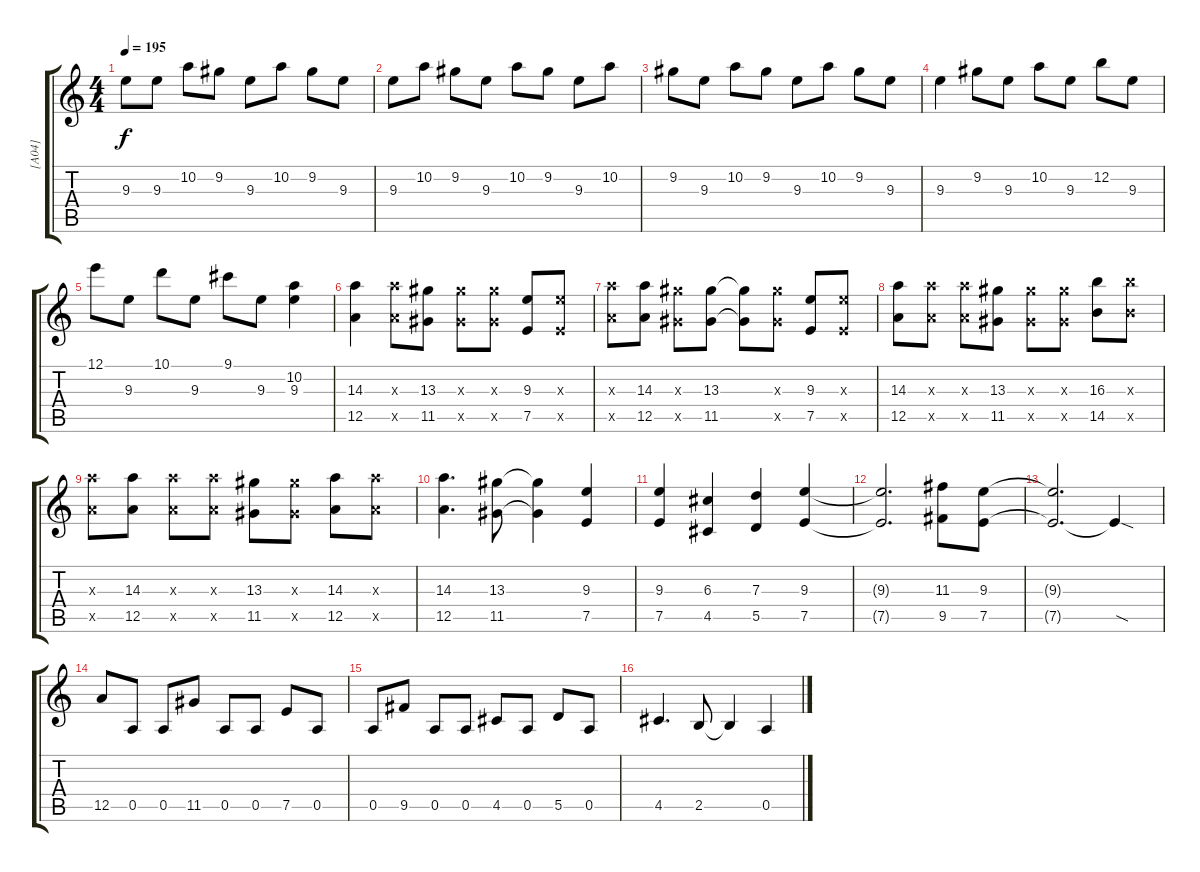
\track ("[A04]" "[A04]") {instrument overdrivenguitar}
\staff {score tabs}
\tuning (E4 B3 G3 D3 A2 E2) {hide}
\ts (4 4)
\tempo 195
\clef g2
\ks c
9.3.8{dy f} 9.3.8 10.2.8 9.2.8 9.3.8 10.2.8 9.2.8 9.3.8 |
9.3.8 10.2.8 9.2.8 9.3.8 10.2.8 9.2.8 9.3.8 10.2.8 |
9.2.8 9.3.8 10.2.8 9.2.8 9.3.8 10.2.8 9.2.8 9.3.8 |
9.3.4 9.2.8 9.3.8 10.2.8 9.3.8 12.2.8 9.3.8 |
12.1.8 9.3.8 10.1.8 9.3.8 9.1.8 9.3.8 (10.2 9.3).4 |
(14.3 12.5).4 (14.3{x} 12.5{x}).8 (13.3 11.5).8 (13.3{x} 11.5{x}).8 (13.3{x} 11.5{x}).8 (9.3 7.5).8 (9.3{x} 7.5{x}).8 |
(14.3{x} 12.5{x}).8 (14.3 12.5).8 (13.3{x} 11.5{x}).8 (13.3 11.5).8 (13.3{t} 11.5{t}).8 (13.3{x} 11.5{x}).8 (9.3 7.5).8 (9.3{x} 7.5{x}).8 |
(14.3 12.5).8 (14.3{x} 12.5{x}).8 (14.3{x} 12.5{x}).8 (13.3 11.5).8 (13.3{x} 11.5{x}).8 (13.3{x} 11.5{x}).8 (16.3 14.5).8 (16.3{x} 14.5{x}).8 |
(14.3{x} 12.5{x}).8 (14.3 12.5).8 (14.3{x} 12.5{x}).8 (14.3{x} 12.5{x}).8 (13.3 11.5).8 (13.3{x} 11.5{x}).8 (14.3 12.5).8 (14.3{x} 12.5{x}).8 |
(14.3 12.5).4{d} (13.3 11.5).8 (13.3{t} 11.5{t}).4 (9.3 7.5).4 |
(9.3 7.5).4 (6.3 4.5).4 (7.3 5.5).4 (9.3 7.5).4 |
(9.3{t} 7.5{t}).2{d} (11.3 9.5).8 (9.3 7.5).8 |
(9.3{t} 7.5{t}).2{d} 7.5{sod t}.4 |
12.5.8 0.5.8 0.5.8 11.5.8 0.5.8 0.5.8 7.5.8 0.5.8 |
0.5.8 9.5.8 0.5.8 0.5.8 4.5.8 0.5.8 5.5.8 0.5.8 |
4.5.4{d} 2.5.8 2.5{t}.4 0.5.4
